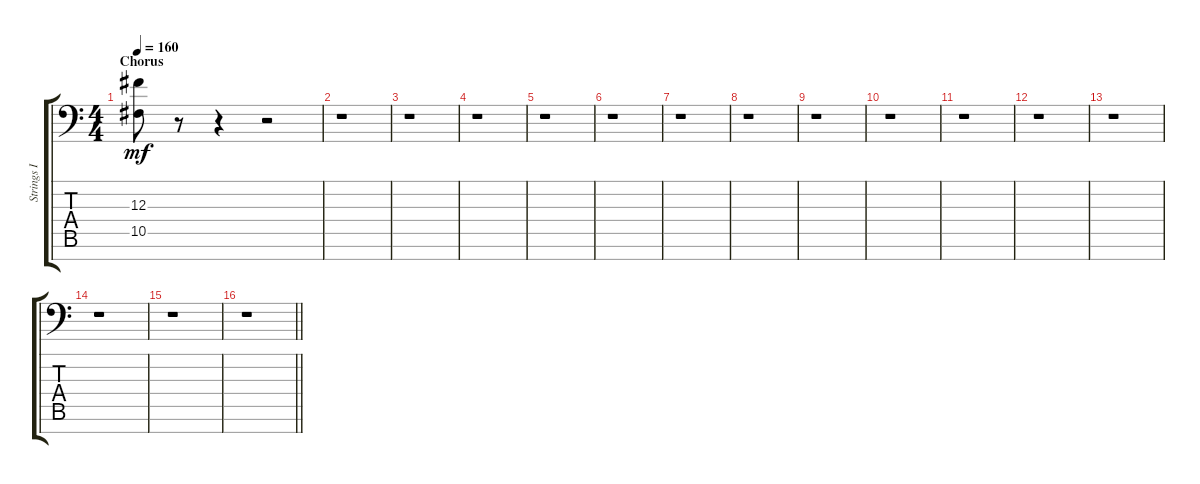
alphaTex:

\track ("Strings I" "Strings I") {instrument stringensemble1}
\staff {score tabs}
\tuning (Eb4 Bb3 Gb3 Db3 Ab2 Eb2 Bb1) {hide}
\ts (4 4)
\section ("" "Chorus")
\tempo 160
\clef f4
\ks c
(12.3 10.5).8{dy mf} r.8 r.4 r.2 |
r.1 |
r.1 |
r.1 |
r.1 |
r.1 |
r.1 |
r.1 |
r.1 |
r.1 |
r.1 |
r.1 |
r.1 |
r.1 |
r.1 |
\barLineRight lightlight
r.1
